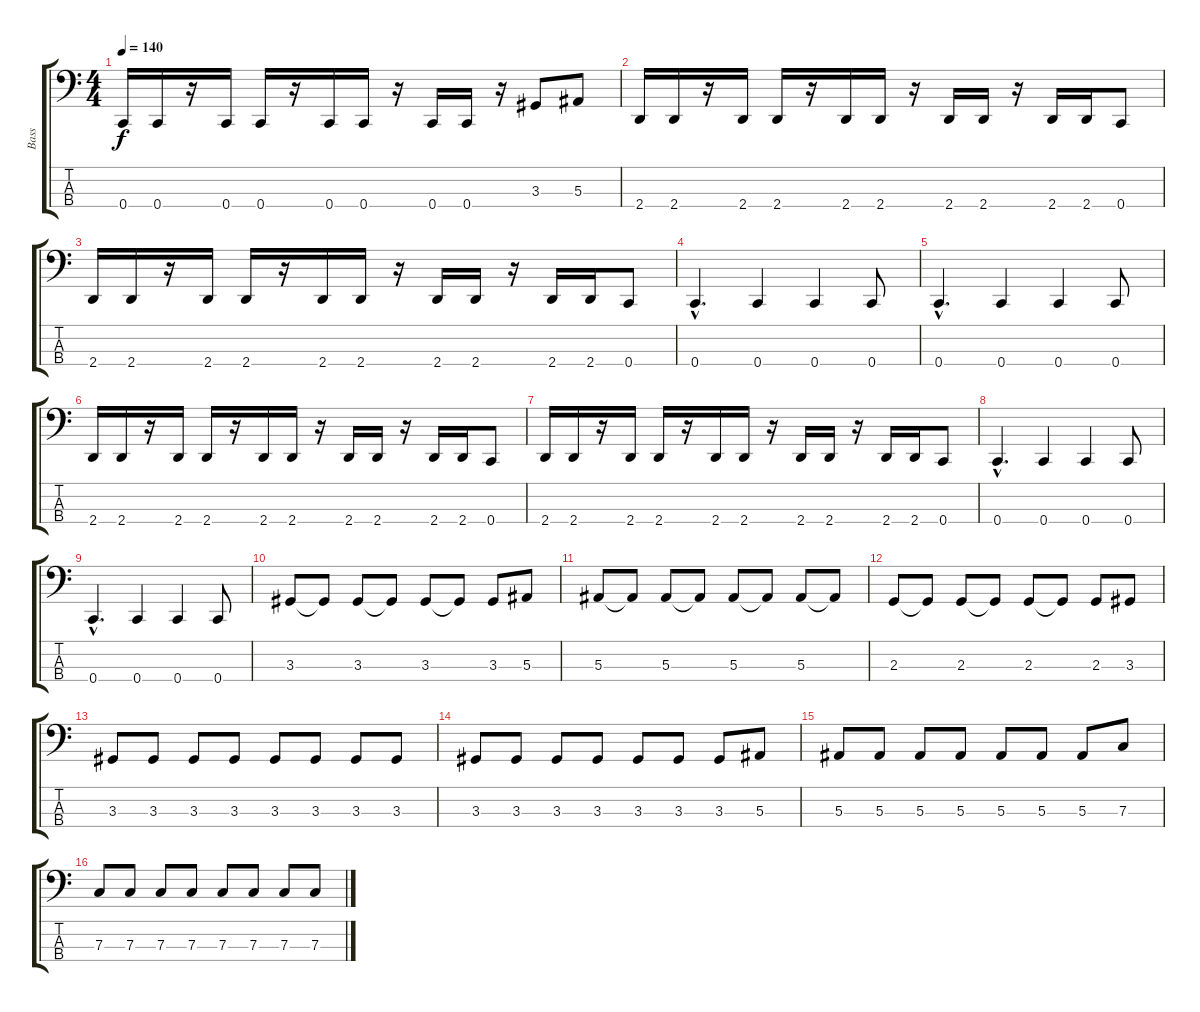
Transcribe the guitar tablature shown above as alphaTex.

\track ("Bass" "Bass") {instrument electricbasspick}
\staff {score tabs}
\tuning (Eb2 Bb1 F1 C1) {hide}
\ts (4 4)
\tempo 140
\clef f4
\ks c
0.4.16{dy f} 0.4.16 r.16 0.4.16 0.4.16 r.16 0.4.16 0.4.16 r.16 0.4.16 0.4.16 r.16 3.3.8 5.3.8 |
2.4.16 2.4.16 r.16 2.4.16 2.4.16 r.16 2.4.16 2.4.16 r.16 2.4.16 2.4.16 r.16 2.4.16 2.4.16 0.4.8 |
2.4.16 2.4.16 r.16 2.4.16 2.4.16 r.16 2.4.16 2.4.16 r.16 2.4.16 2.4.16 r.16 2.4.16 2.4.16 0.4.8 |
0.4{hac}.4{d} 0.4.4 0.4.4 0.4.8 |
0.4{hac}.4{d} 0.4.4 0.4.4 0.4.8 |
2.4.16 2.4.16 r.16 2.4.16 2.4.16 r.16 2.4.16 2.4.16 r.16 2.4.16 2.4.16 r.16 2.4.16 2.4.16 0.4.8 |
2.4.16 2.4.16 r.16 2.4.16 2.4.16 r.16 2.4.16 2.4.16 r.16 2.4.16 2.4.16 r.16 2.4.16 2.4.16 0.4.8 |
0.4{hac}.4{d} 0.4.4 0.4.4 0.4.8 |
0.4{hac}.4{d} 0.4.4 0.4.4 0.4.8 |
3.3.8 3.3{t}.8 3.3.8 3.3{t}.8 3.3.8 3.3{t}.8 3.3.8 5.3.8 |
5.3.8 5.3{t}.8 5.3.8 5.3{t}.8 5.3.8 5.3{t}.8 5.3.8 5.3{t}.8 |
2.3.8 2.3{t}.8 2.3.8 2.3{t}.8 2.3.8 2.3{t}.8 2.3.8 3.3.8 |
3.3.8 3.3.8 3.3.8 3.3.8 3.3.8 3.3.8 3.3.8 3.3.8 |
3.3.8 3.3.8 3.3.8 3.3.8 3.3.8 3.3.8 3.3.8 5.3.8 |
5.3.8 5.3.8 5.3.8 5.3.8 5.3.8 5.3.8 5.3.8 7.3.8 |
7.3.8 7.3.8 7.3.8 7.3.8 7.3.8 7.3.8 7.3.8 7.3.8
